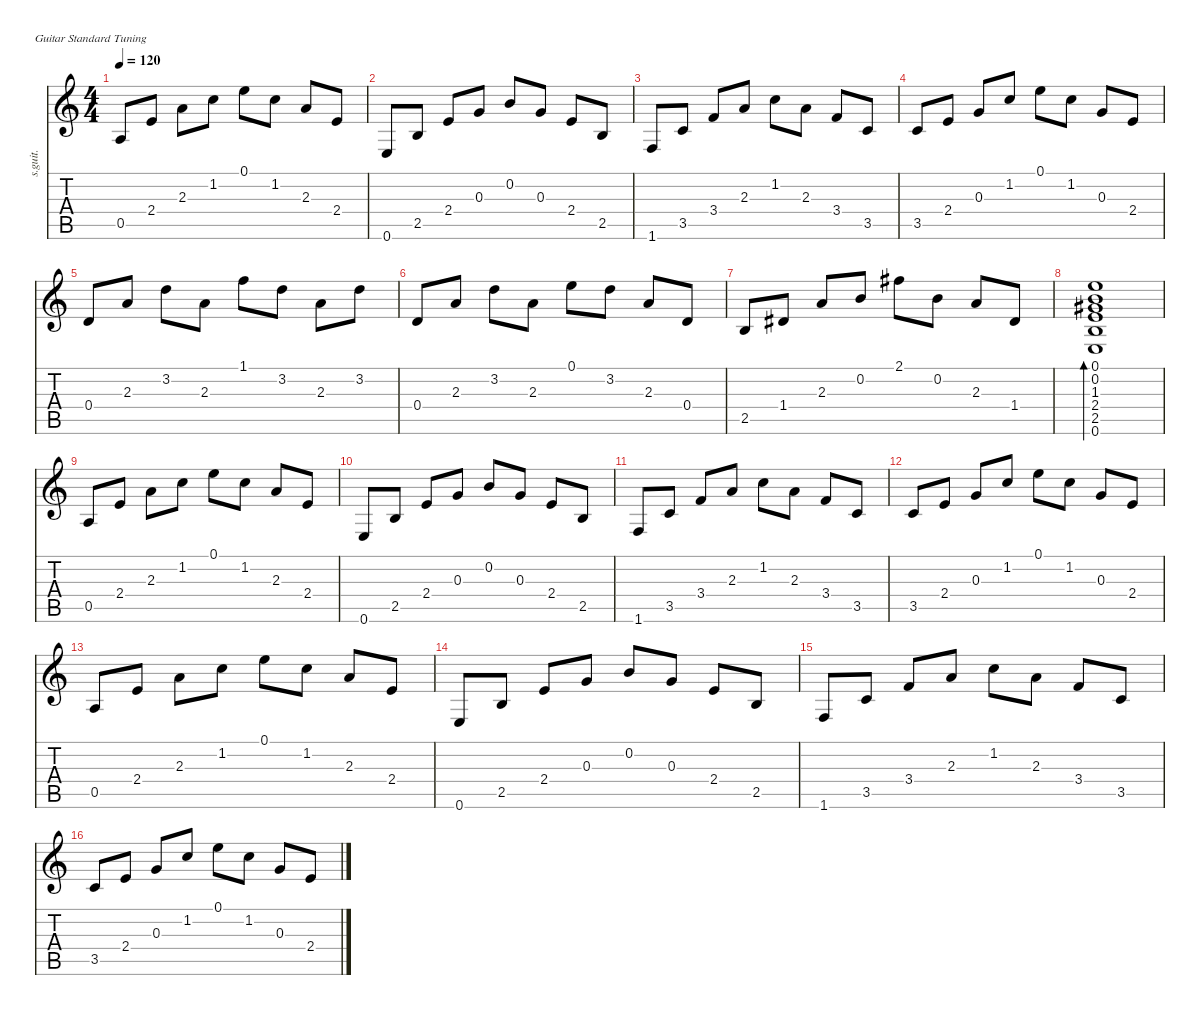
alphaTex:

\defaultSystemsLayout 4
\hideDynamics
\bracketExtendMode nobrackets
\otherSystemsTrackNameOrientation horizontal
\track ("Steel Guitar" "s.guit.") {instrument acousticguitarsteel}
\staff {score tabs}
\tuning (E4 B3 G3 D3 A2 E2)
\ts (4 4)
\tempo 120
\clef g2
\ks c
0.5.8{dy mf beam Up} 2.4.8{beam Up} 2.3.8{beam Down} 1.2.8{beam Down} 0.1.8{beam Down} 1.2.8{beam Down} 2.3.8{beam Up} 2.4.8{beam Up} |
0.6.8{beam Up} 2.5.8{beam Up} 2.4.8{beam Up} 0.3.8{beam Up} 0.2.8{beam Up} 0.3.8{beam Up} 2.4.8{beam Up} 2.5.8{beam Up} |
1.6.8{beam Up} 3.5.8{beam Up} 3.4.8{beam Up} 2.3.8{beam Up} 1.2.8{beam Down} 2.3.8{beam Down} 3.4.8{beam Up} 3.5.8{beam Up} |
3.5.8{beam Up} 2.4.8{beam Up} 0.3.8{beam Up} 1.2.8{beam Up} 0.1.8{beam Down} 1.2.8{beam Down} 0.3.8{beam Up} 2.4.8{beam Up} |
0.4.8{beam Up} 2.3.8{beam Up} 3.2.8{beam Down} 2.3.8{beam Down} 1.1.8{beam Down} 3.2.8{beam Down} 2.3.8{beam Down} 3.2.8{beam Down} |
0.4.8{beam Up} 2.3.8{beam Up} 3.2.8{beam Down} 2.3.8{beam Down} 0.1.8{beam Down} 3.2.8{beam Down} 2.3.8{beam Up} 0.4.8{beam Up} |
2.5.8{beam Up} 1.4{acc #}.8{beam Up} 2.3.8{beam Up} 0.2.8{beam Up} 2.1{acc #}.8{beam Down} 0.2.8{beam Down} 2.3.8{beam Up} 1.4{acc #}.8{beam Up} |
(0.6 2.5 2.4 1.3{acc #} 0.2 0.1).1{bd 109 beam Up} |
0.5.8{beam Up} 2.4.8{beam Up} 2.3.8{beam Down} 1.2.8{beam Down} 0.1.8{beam Down} 1.2.8{beam Down} 2.3.8{beam Up} 2.4.8{beam Up} |
0.6.8{beam Up} 2.5.8{beam Up} 2.4.8{beam Up} 0.3.8{beam Up} 0.2.8{beam Up} 0.3.8{beam Up} 2.4.8{beam Up} 2.5.8{beam Up} |
1.6.8{beam Up} 3.5.8{beam Up} 3.4.8{beam Up} 2.3.8{beam Up} 1.2.8{beam Down} 2.3.8{beam Down} 3.4.8{beam Up} 3.5.8{beam Up} |
3.5.8{beam Up} 2.4.8{beam Up} 0.3.8{beam Up} 1.2.8{beam Up} 0.1.8{beam Down} 1.2.8{beam Down} 0.3.8{beam Up} 2.4.8{beam Up} |
0.5.8{beam Up} 2.4.8{beam Up} 2.3.8{beam Down} 1.2.8{beam Down} 0.1.8{beam Down} 1.2.8{beam Down} 2.3.8{beam Up} 2.4.8{beam Up} |
0.6.8{beam Up} 2.5.8{beam Up} 2.4.8{beam Up} 0.3.8{beam Up} 0.2.8{beam Up} 0.3.8{beam Up} 2.4.8{beam Up} 2.5.8{beam Up} |
1.6.8{beam Up} 3.5.8{beam Up} 3.4.8{beam Up} 2.3.8{beam Up} 1.2.8{beam Down} 2.3.8{beam Down} 3.4.8{beam Up} 3.5.8{beam Up} |
3.5.8{beam Up} 2.4.8{beam Up} 0.3.8{beam Up} 1.2.8{beam Up} 0.1.8{beam Down} 1.2.8{beam Down} 0.3.8{beam Up} 2.4.8{beam Up}
